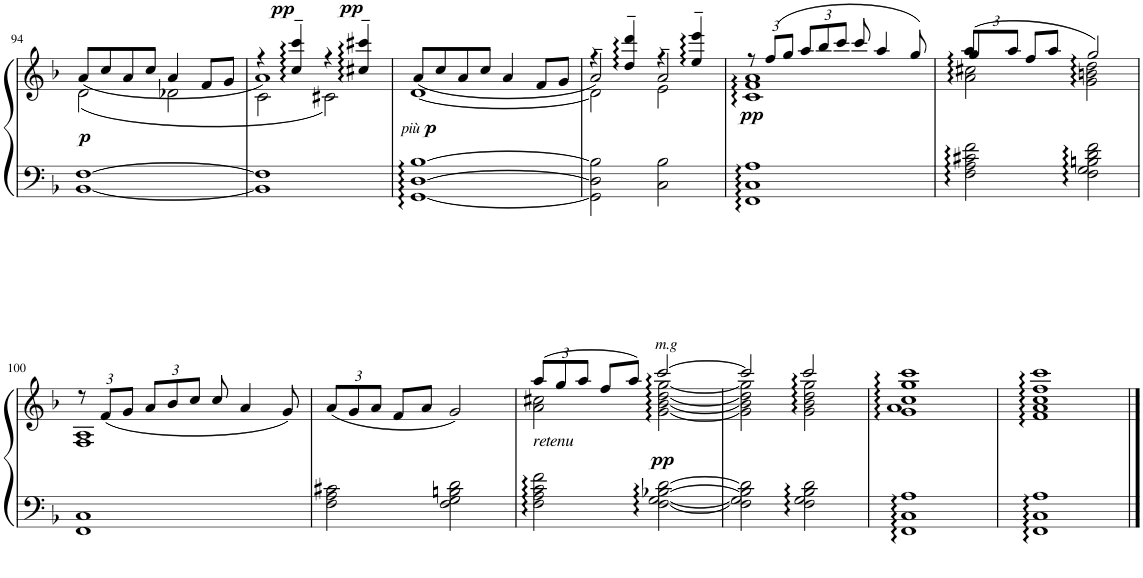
**kern	**kern	**dynam
*part1	*part1	*part1
*staff2	*staff1	*staff1/2
*I"Piano	*	*
*I'Pno.	*	*
!!LO:PB:g=z
*clefF4	*clefG2	*
*k[b-]	*k[b-]	*
*M4/4	*M4/4	*
*met(c)	*met(c)	*
=94	=94	=94
*	*^	*
!	!	!	!LO:DY:b
[1BB- [>1F	(8a/L	(2d\	p
.	8cc/	.	.
.	8a/	.	.
.	8cc/J	.	.
.	4a/	2d-X\	.
.	8f/L	.	.
.	8g/J	.	.
=95	=95	=95	=95
*^	*	*^	*
1BB-] 1F]	2...ryy	4r	2c\	1a)	.
!	!	!	!	!	!LO:DY:a
.	.	4cc/~ 4ccc/~	.	.	pp
.	.	4r	2c#X\)	.	.
!	!	!	!	!	!LO:DY:a
.	.	4cc#X/~ 4ccc#X/~	.	.	pp
.	[32GG!LLL	.	.	.	.
.	[32D!JJJ	.	.	.	.
*	*	*	*v	*v	*
=96	=96	=96	=96	=96
!	!	!	!	!LO:DY:b
!	!	!	!	!LO:DY:n=1:b
*v	*v	*	*	*
1GG_ 1D_ [1B-	(8a/L	[1d	other-dynamics p
.	8cc/	.	.
.	8a/	.	.
.	8cc/J	.	.
.	4a/	.	.
.	8f/L	.	.
.	8g/J	.	.
=97	=97	=97	=97
*	*	*^	*
2GG\] 2D\] 2B-\]	4r	2d\]	2a~/)	.
.	4dd/~ 4ddd/~	.	.	.
2C\ 2B-\	4r	2e\	2a~/	.
.	4ee/~ 4eee/~	.	.	.
*	*v	*v	*v	*
=98	=98	=98
*	*Xbrackettup	*
*	*^	*
!	!	!	!LO:DY:b
1FF 1C 1A	12r	1c 1f 1a	pp
.	(12ff/L	.	.
.	12gg/J	.	.
.	12aa/L	.	.
.	12bb-/	.	.
.	12ccc/J	.	.
.	8ccc/	.	.
.	4aa/	.	.
.	8gg/)	.	.
*	*v	*v	*
=99	=99	=99
!LO:N:n=1:head=open	!	!
!LO:N:n=2:head=open	!	!
!LO:N:n=3:head=open	!	!
!LO:N:n=4:head=open	!	!
*	*^	*
*	*	*^	*
8F\ 8A\ 8c#X\ 8f\	(12aa/L	2a\ 2cc#X\	2a! 2cc#! 2aa!	.
.	12gg/	.	.	.
8ryy	.	.	.	.
.	12aa/J	.	.	.
4ryy	8ff/L	.	.	.
.	8aa/J	.	.	.
!LO:N:n=1:head=open	!	!	!	!
!LO:N:n=2:head=open	!	!	!	!
!LO:N:n=3:head=open	!	!	!	!
!LO:N:n=4:head=open	!	!	!	!
!LO:N:n=5:head=open	!	!	!	!
2F\ 2G\ 2Bn\ 2d\ 2f\	2gg/)	2g\ 2bn\ 2dd\	2g! 2b! 2dd! 2gg!	.
*	*	*v	*v	*
!!LO:LB:g=z
=100	=100	=100	=100
1FF 1C	12r	1F 1A	.
.	(<12f/L	.	.
.	12g/J	.	.
.	12a/L	.	.
.	12b-/	.	.
.	12cc/J	.	.
.	8cc/	.	.
.	4a/	.	.
.	8g/)	.	.
*	*v	*v	*
=101	=101	=101
*^	*	*
2F\ 2A\ 2c#X\	2ryy	(12a/L	.
.	.	12g/	.
.	.	12a/J	.
.	.	8f/L	.
.	.	8a/J	.
2F\ 2G\ 2Bn\ 2d\	4..ryy	2g/)	.
.	[48F!LLL	.	.
.	[48A!	.	.
.	[48c#!JJJ	.	.
=102	=102	=102	=102
*	*	*^	*
*	*	*	*^	*
!	!	!LO:TX:b:i:t=retenu	!	!	!
*v	*v	*	*	*	*
2F\] 2A\] 2c#\] 2f\	(12aa/L	2a\ 2cc#X\	2ryy	.
.	12gg/	.	.	.
.	12aa/J	.	.	.
.	8ff/L	.	.	.
.	8aa/J)	.	.	.
!	!LO:TX:a:i:t=m.g	!	!	!
!	!	!	!	!LO:DY:b
[2F\ [<2G\ [2B-X\ [2d\	[2ccc/	[2g\ [2b-\ [2dd\ [2gg\	2F! 2G! 2B-! 2d! 2g! 2b-! 2dd! 2gg! 2ccc!	pp
=103	=103	=103	=103	=103
2F\] 2G\] 2B-\] 2d\]	2ccc/]	2g\] 2b-\] 2dd\] 2gg\]	2ryy	.
2F\ 2G\ 2B-\ 2d\	2ccc/	2g\ 2b-\ 2dd\ 2gg\	2F! 2G! 2B-! 2d! 2g! 2b-! 2dd! 2gg! 2ccc!	.
*	*	*v	*v	*
=104	=104	=104	=104
*^	*	*	*
1FF 1C 1A	32FF!LLL	1g 1a 1cc 1gg 1ccc	16.ryy	.
.	32C!	.	.	.
.	32A!JJJ	.	.	.
.	32ryy	.	32g!LLL	.
.	16ryy	.	32a!	.
.	.	.	32cc!	.
.	16ryy	.	32gg!	.
.	.	.	32ccc!JJJ	.
.	2.ryy	.	2.ryy	.
=105	=105	=105	=105	=105
1FF 1C 1A	32FF!LLL	1f 1a 1cc 1ff 1ccc	16.ryy	.
.	32C!	.	.	.
.	32A!JJJ	.	.	.
.	32ryy	.	32f!LLL	.
.	16ryy	.	32a!	.
.	.	.	32cc!	.
.	16ryy	.	32ff!	.
.	.	.	32ccc!JJJ	.
.	2.ryy	.	2.ryy	.
*v	*v	*	*	*
*	*v	*v	*
==	==	==
*-	*-	*-
